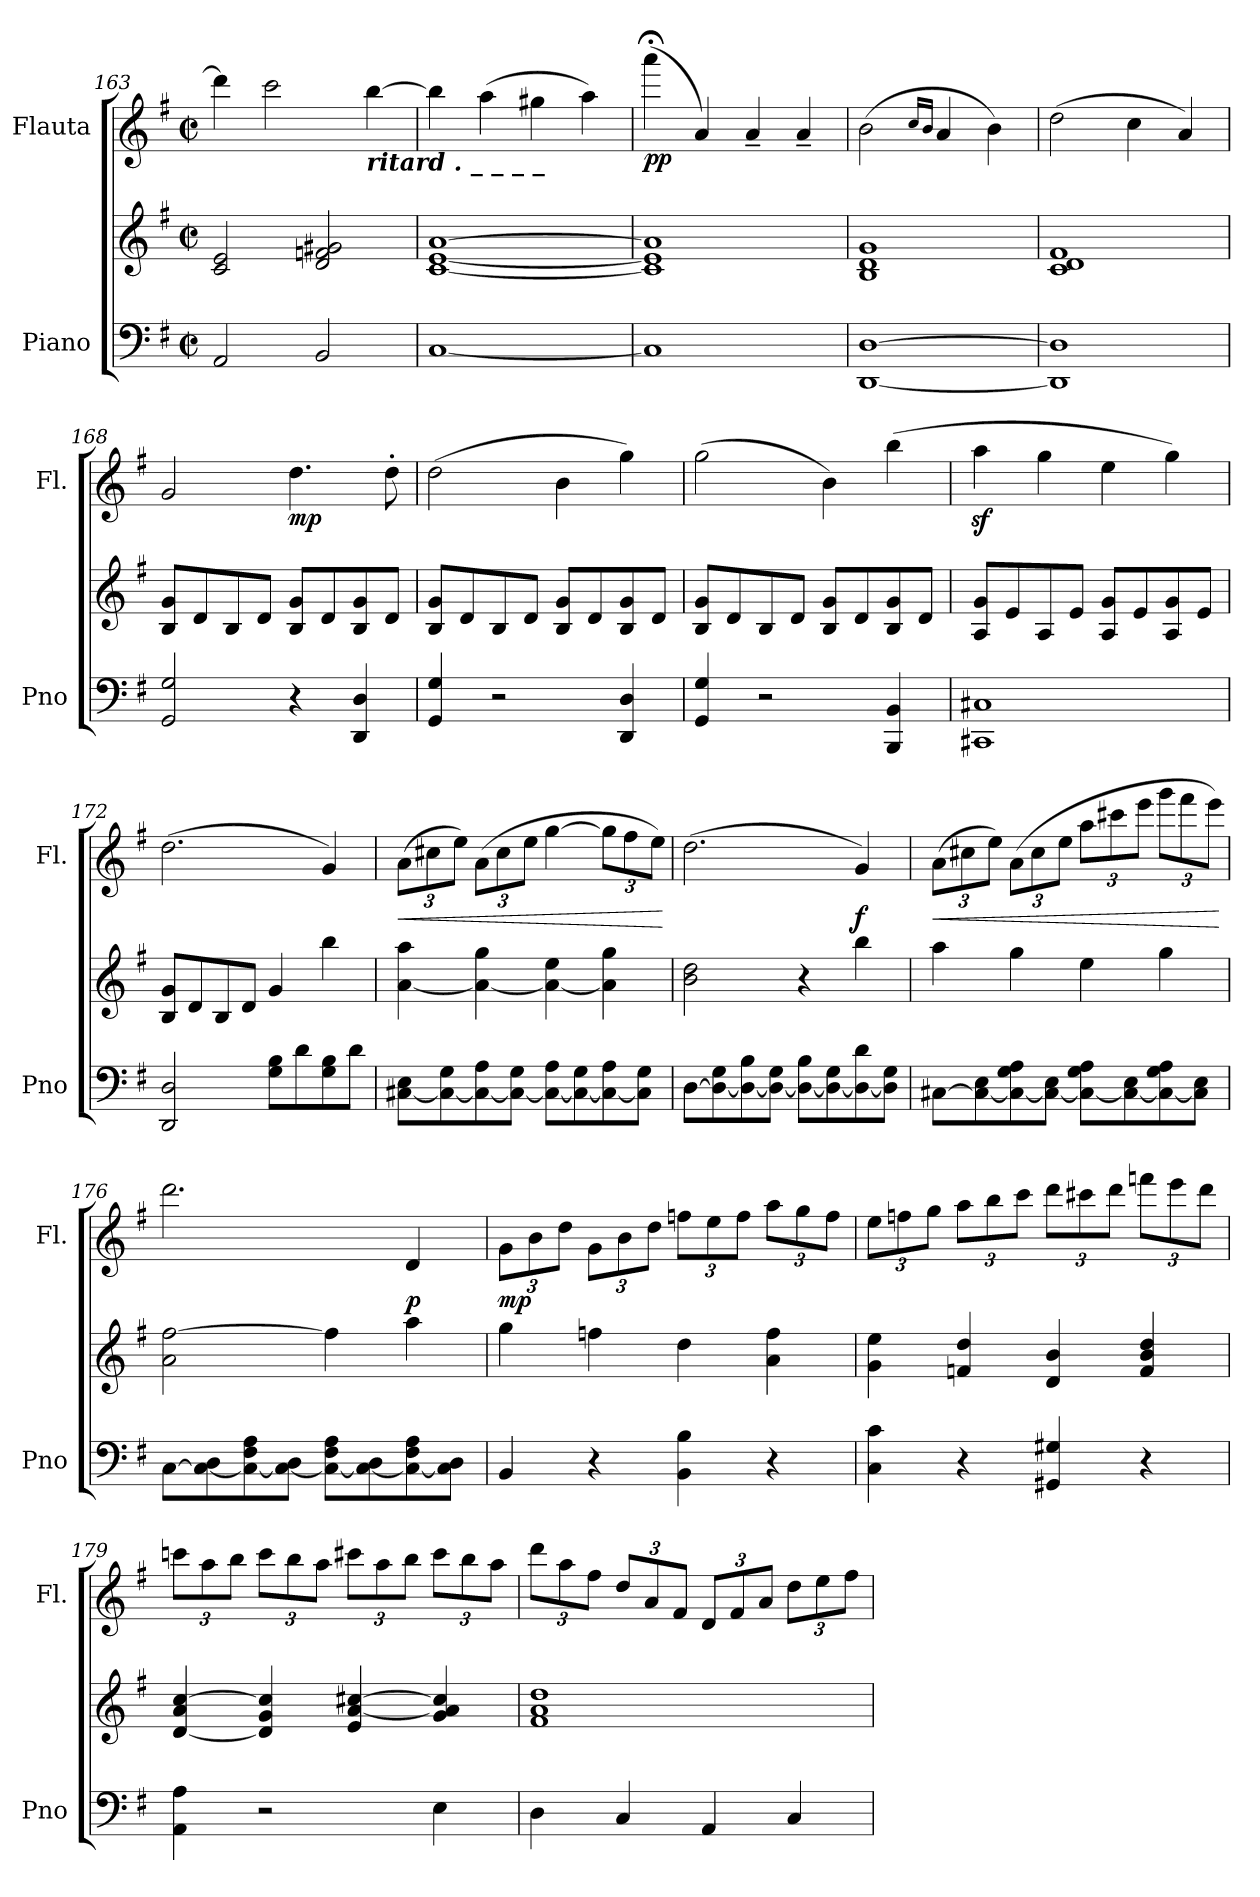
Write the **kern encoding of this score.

**kern	**kern	**kern	**dynam
*part2	*part2	*part1	*part1
*staff3	*staff2	*staff1	*staff1
*I"Piano	*	*I"Flauta	*
*I'Pno	*	*I'Fl.	*
!!LO:PB:g=z
*clefF4	*clefG2	*clefG2	*
*k[f#]	*k[f#]	*k[f#]	*
*M2/2	*M2/2	*M2/2	*
*met(c|)	*met(c|)	*met(c|)	*
=163	=163	=163	=163
2AA/	2c/ 2e/	4ddd\]	.
.	.	2ccc\	.
2BB/	2d/ 2fn/ 2g#X/	.	.
!	!	!LO:TX:b:Bi:t=ritard . _     _     _     _	!
.	.	[4bb\	.
=164	=164	=164	=164
[1C	[1c [1e [1a	4bb\]	.
.	.	(4aa\	.
.	.	4gg#X\	.
.	.	4aa\)	.
=165	=165	=165	=165
!	!	!	!LO:DY:b
1C]	1c] 1e] 1a]	(4aaa;<\	pp
.	.	4a/)	.
.	.	4a~/	.
.	.	4a~/	.
=166	=166	=166	=166
[1DD [1D	1B 1d 1g	(2b\	.
.	.	16qcc/LL	.
.	.	16qb/JJ	.
.	.	4a/	.
.	.	4b\)	.
=167	=167	=167	=167
1DD] 1D]	1c 1d 1f#	(2dd\	.
.	.	4cc\	.
.	.	4a/)	.
=168	=168	=168	=168
2GG/ 2G/	8B/ 8g/L	2g/	.
.	8d/	.	.
.	8B/	.	.
.	8d/J	.	.
!	!	!	!LO:DY:b
4r	8B/ 8g/L	4.dd\	mp
.	8d/	.	.
4DD/ 4D/	8B/ 8g/	.	.
.	8d/J	8dd'\	.
!!LO:LB:g=z
=169	=169	=169	=169
4GG/ 4G/	8B/ 8g/L	(2dd\	.
.	8d/	.	.
2r	8B/	.	.
.	8d/J	.	.
.	8B/ 8g/L	4b\	.
.	8d/	.	.
4DD/ 4D/	8B/ 8g/	4gg\)	.
.	8d/J	.	.
=170	=170	=170	=170
4GG/ 4G/	8B/ 8g/L	(2gg\	.
.	8d/	.	.
2r	8B/	.	.
.	8d/J	.	.
.	8B/ 8g/L	4b\)	.
.	8d/	.	.
4BBB/ 4BB/	8B/ 8g/	(4bb\	.
.	8d/J	.	.
=171	=171	=171	=171
1CC#X 1C#X	8A/ 8g/L	4aaz<\	.
.	8e/	.	.
.	8A/	4gg\	.
.	8e/J	.	.
.	8A/ 8g/L	4ee\	.
.	8e/	.	.
.	8A/ 8g/	4gg\)	.
.	8e/J	.	.
=172	=172	=172	=172
2DD/ 2D/	8B/ 8g/L	(2.dd\	.
.	8d/	.	.
.	8B/	.	.
.	8d/J	.	.
8G\ 8B\L	4g/	.	.
8d\	.	.	.
8G\ 8B\	4bb\	4g/)	.
8d\J	.	.	.
!!LO:LB:g=z
=173	=173	=173	=173
*	*	*Xbrackettup	*
!	!	!	!LO:HP:b
[8C#X\ 8E\L	[4a\ 4aa\	(12a\L	<
.	.	12cc#X\	.
8C#\_ 8G\	.	.	.
.	.	12ee\J)	.
8C#\_ 8A\	4a\_ 4gg\	(12a\L	.
.	.	12cc#\	.
8C#\_ 8G\J	.	.	.
.	.	12ee\J	.
8C#\_ 8A\L	4a\_ 4ee\	[4gg\	.
8C#\_ 8G\	.	.	.
8C#\_ 8A\	4a\] 4gg\	12gg\L]	.
.	.	12ff#\	.
8C#\] 8G\J	.	.	.
.	.	12ee\J)	.
.	.	.	[
=174	=174	=174	=174
[8D\L	2b\ 2dd\	(2.dd\	.
8D\_ 8G\	.	.	.
8D\_ 8B\	.	.	.
8D\_ 8G\J	.	.	.
8D\_ 8B\L	4r	.	.
8D\_ 8G\	.	.	.
!	!	!	!LO:DY:b
8D\_ 8d\	4bb\	4g/)	f
8D\] 8G\J	.	.	.
!!LO:LB:g=z
=175	=175	=175	=175
!	!	!	!LO:HP:b
[8C#X\L	4aa\	(12a\L	<
.	.	12cc#X\	.
8C#\_ 8E\	.	.	.
.	.	12ee\J)	.
8C#\_ 8G\ 8A\	4gg\	(12a\L	.
.	.	12cc#\	.
8C#\_ 8E\J	.	.	.
.	.	12ee\J	.
8C#\_ 8G\ 8A\L	4ee\	12aa\L	.
.	.	12ccc#X\	.
8C#\_ 8E\	.	.	.
.	.	12eee\J	.
8C#\_ 8G\ 8A\	4gg\	12ggg\L	.
.	.	12fff#\	.
8C#\] 8E\J	.	.	.
.	.	12eee\J)	.
.	.	.	[
=176	=176	=176	=176
[8C\L	2a\ [2ff#\	2.ddd\	.
8C\_ 8D\	.	.	.
8C\_ 8F#\ 8A\	.	.	.
8C\_ 8D\J	.	.	.
8C\_ 8F#\ 8A\L	4ff#\]	.	.
8C\_ 8D\	.	.	.
!	!	!	!LO:DY:b
8C\_ 8F#\ 8A\	4aa\	4d/	p
8C\] 8D\J	.	.	.
=177	=177	=177	=177
!	!	!	!LO:DY:b
4BB/	4gg\	12g\L	mp
.	.	12b\	.
.	.	12dd\J	.
4r	4ffn\	12g\L	.
.	.	12b\	.
.	.	12dd\J	.
4BB\ 4B\	4dd\	12ffn\L	.
.	.	12ee\	.
.	.	12ff\J	.
4r	4a\ 4ff\	12aa\L	.
.	.	12gg\	.
.	.	12ff\J	.
!!LO:PB:g=z
=178	=178	=178	=178
4C\ 4c\	4g\ 4ee\	12ee\L	.
.	.	12ffn\	.
.	.	12gg\J	.
4r	4fn/ 4dd/	12aa\L	.
.	.	12bb\	.
.	.	12ccc\J	.
4GG#X/ 4G#X/	4d/ 4b/	12ddd\L	.
.	.	12ccc#X\	.
.	.	12ddd\J	.
4r	4f/ 4b/ 4dd/	12fffn\L	.
.	.	12eee\	.
.	.	12ddd\J	.
=179	=179	=179	=179
4AA\ 4A\	[4d/ 4a/ [4cc/	12cccn\L	.
.	.	12aa\	.
.	.	12bb\J	.
2r	4d/] 4g/ 4cc/]	12ccc\L	.
.	.	12bb\	.
.	.	12aa\J	.
.	4e/ [4a/ [4cc#X/	12ccc#X\L	.
.	.	12aa\	.
.	.	12bb\J	.
4E\	4g/ 4a/] 4cc#/]	12ccc#\L	.
.	.	12bb\	.
.	.	12aa\J	.
!!LO:LB:g=z
=180	=180	=180	=180
4D\	1f# 1a 1dd	12ddd\L	.
.	.	12aa\	.
.	.	12ff#\J	.
4C/	.	12dd/L	.
.	.	12a/	.
.	.	12f#/J	.
4AA/	.	12d/L	.
.	.	12f#/	.
.	.	12a/J	.
4C/	.	12dd\L	.
.	.	12ee\	.
.	.	12ff#\J	.
=	=	=	=
*-	*-	*-	*-
